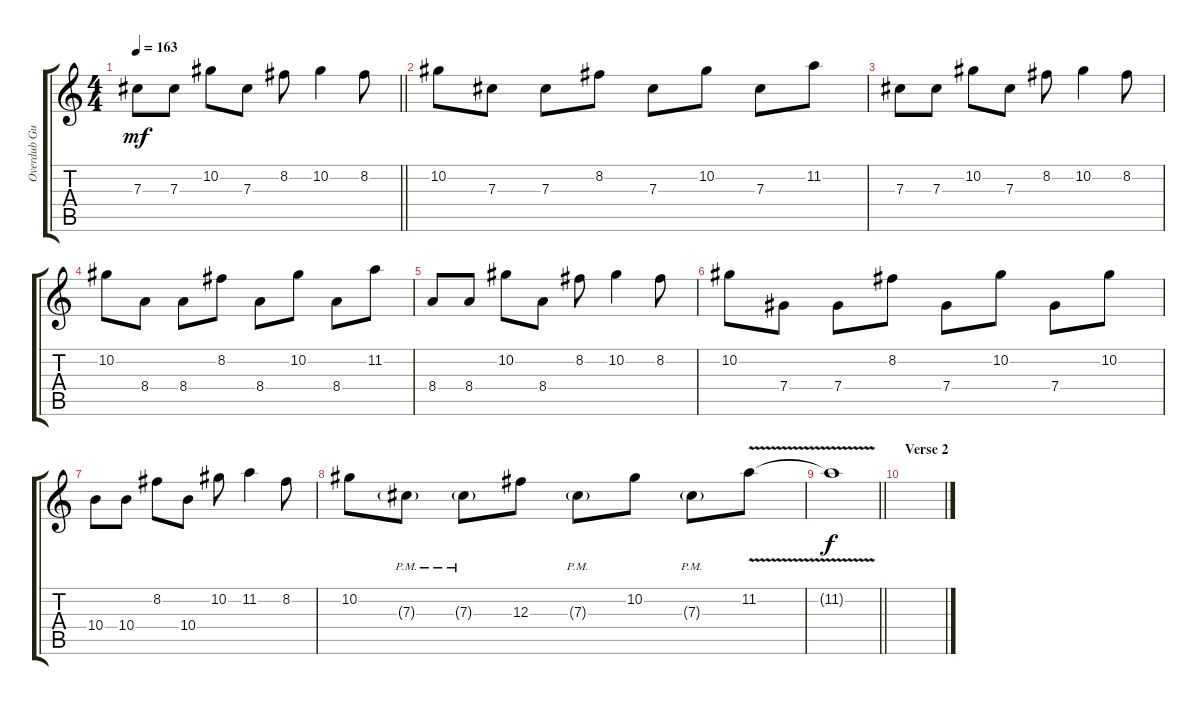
\track ("Overdub Guitar" "Overdub Gu") {instrument distortionguitar}
\staff {score tabs}
\tuning (Eb4 Bb3 Gb3 Db3 Ab2 Eb2) {hide}
\ts (4 4)
\tempo 163
\clef g2
\barLineRight lightlight
\ks c
7.3.8{dy mf} 7.3.8 10.2.8 7.3.8 8.2.8 10.2.4 8.2.8 |
10.2.8 7.3.8 7.3.8 8.2.8 7.3.8 10.2.8 7.3.8 11.2.8 |
7.3.8 7.3.8 10.2.8 7.3.8 8.2.8 10.2.4 8.2.8 |
10.2.8 8.4.8 8.4.8 8.2.8 8.4.8 10.2.8 8.4.8 11.2.8 |
8.4.8 8.4.8 10.2.8 8.4.8 8.2.8 10.2.4 8.2.8 |
10.2.8 7.4.8 7.4.8 8.2.8 7.4.8 10.2.8 7.4.8 10.2.8 |
10.4.8 10.4.8 8.2.8 10.4.8 10.2.8 11.2.4 8.2.8 |
10.2.8 7.3{g pm}.8 7.3{g pm}.8 12.3.8 7.3{g pm}.8 10.2.8 7.3{g pm}.8 11.2{v}.8 |
\barLineRight lightlight
11.2{t}.1{dy f} |
\section ("" "Verse 2")
